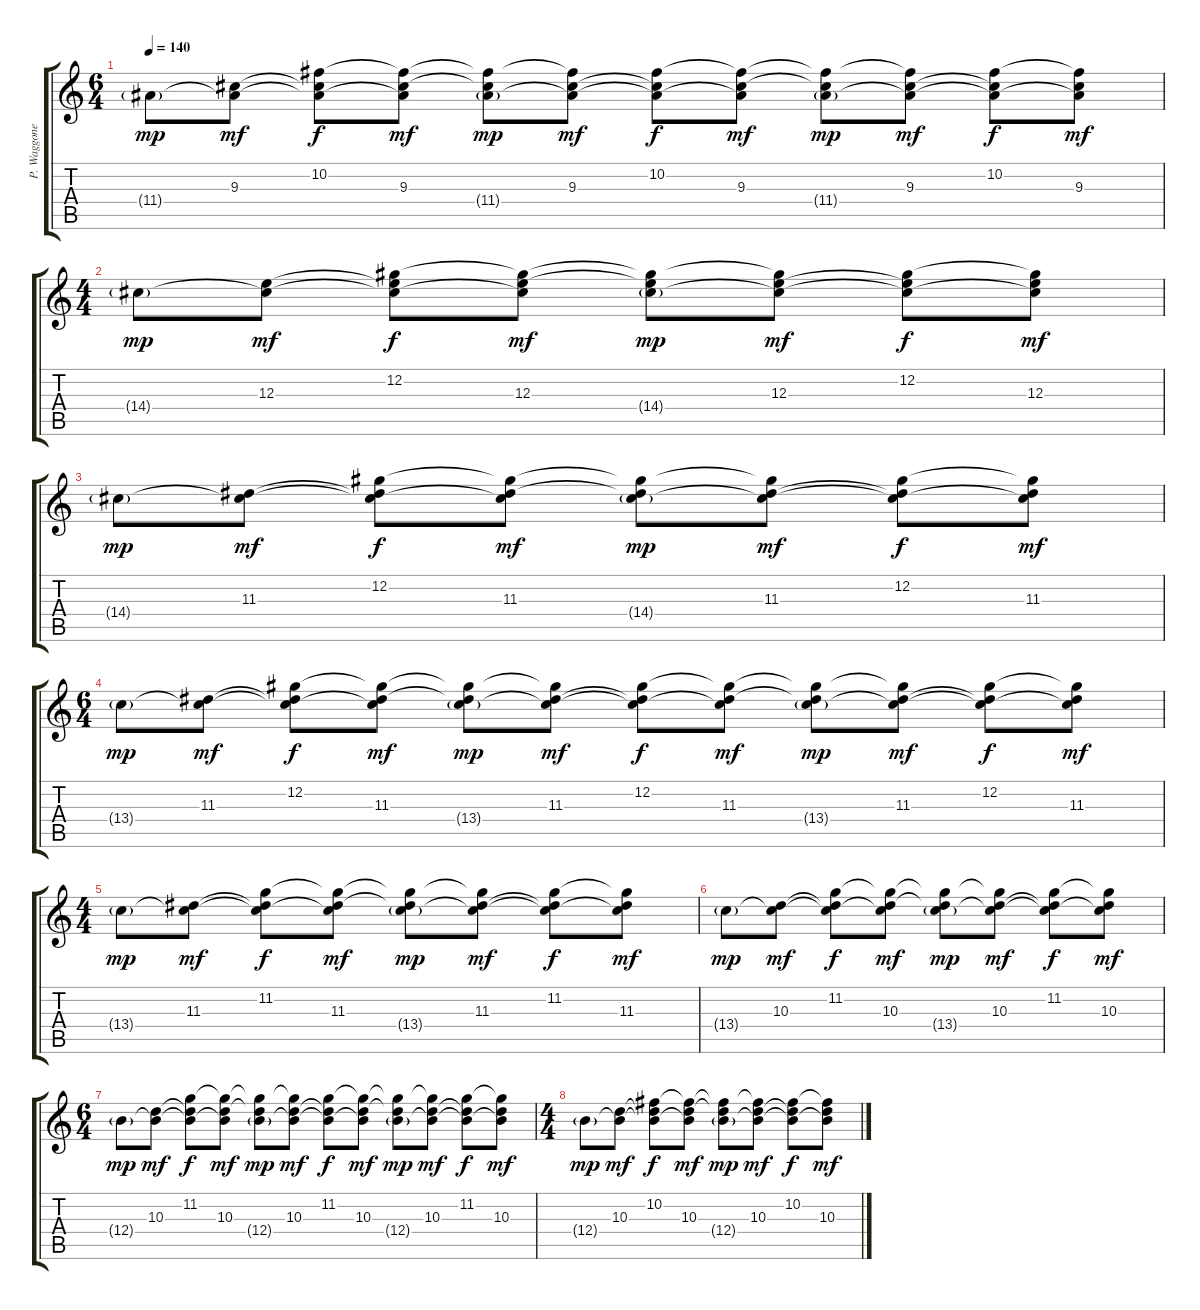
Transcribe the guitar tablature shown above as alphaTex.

\track ("P. Waggoner Lead Gtr." "P. Waggone") {instrument distortionguitar}
\staff {score tabs}
\tuning (Db4 Ab3 E3 B2 Gb2 Db2) {hide}
\ts (6 4)
\tempo 140
\clef g2
\ks c
11.4{g}.8{dy mp} (9.3 11.4{t}).8{dy mf} (10.2 9.3{t} 11.4{t}).8{dy f} (10.2{t} 9.3 11.4{t}).8{dy mf} (10.2{t} 9.3{t} 11.4{g}).8{dy mp} (10.2{t} 9.3 11.4{t}).8{dy mf} (10.2 9.3{t} 11.4{t}).8{dy f} (10.2{t} 9.3 11.4{t}).8{dy mf} (10.2{t} 9.3{t} 11.4{g}).8{dy mp} (10.2{t} 9.3 11.4{t}).8{dy mf} (10.2 9.3{t} 11.4{t}).8{dy f} (10.2{t} 9.3 11.4{t}).8{dy mf} |
\ts (4 4)
14.4{g}.8{dy mp} (12.3 14.4{t}).8{dy mf} (12.2 12.3{t} 14.4{t}).8{dy f} (12.2{t} 12.3 14.4{t}).8{dy mf} (12.2{t} 12.3{t} 14.4{g}).8{dy mp} (12.2{t} 12.3 14.4{t}).8{dy mf} (12.2 12.3{t} 14.4{t}).8{dy f} (12.2{t} 12.3 14.4{t}).8{dy mf} |
14.4{g}.8{dy mp} (11.3 14.4{t}).8{dy mf} (12.2 11.3{t} 14.4{t}).8{dy f} (12.2{t} 11.3 14.4{t}).8{dy mf} (12.2{t} 11.3{t} 14.4{g}).8{dy mp} (12.2{t} 11.3 14.4{t}).8{dy mf} (12.2 11.3{t} 14.4{t}).8{dy f} (12.2{t} 11.3 14.4{t}).8{dy mf} |
\ts (6 4)
13.4{g}.8{dy mp} (11.3 13.4{t}).8{dy mf} (12.2 11.3{t} 13.4{t}).8{dy f} (12.2{t} 11.3 13.4{t}).8{dy mf} (12.2{t} 11.3{t} 13.4{g}).8{dy mp} (12.2{t} 11.3 13.4{t}).8{dy mf} (12.2 11.3{t} 13.4{t}).8{dy f} (12.2{t} 11.3 13.4{t}).8{dy mf} (12.2{t} 11.3{t} 13.4{g}).8{dy mp} (12.2{t} 11.3 13.4{t}).8{dy mf} (12.2 11.3{t} 13.4{t}).8{dy f} (12.2{t} 11.3 13.4{t}).8{dy mf} |
\ts (4 4)
13.4{g}.8{dy mp} (11.3 13.4{t}).8{dy mf} (11.2 11.3{t} 13.4{t}).8{dy f} (11.2{t} 11.3 13.4{t}).8{dy mf} (11.2{t} 11.3{t} 13.4{g}).8{dy mp} (11.2{t} 11.3 13.4{t}).8{dy mf} (11.2 11.3{t} 13.4{t}).8{dy f} (11.2{t} 11.3 13.4{t}).8{dy mf} |
13.4{g}.8{dy mp} (10.3 13.4{t}).8{dy mf} (11.2 10.3{t} 13.4{t}).8{dy f} (11.2{t} 10.3 13.4{t}).8{dy mf} (11.2{t} 10.3{t} 13.4{g}).8{dy mp} (11.2{t} 10.3 13.4{t}).8{dy mf} (11.2 10.3{t} 13.4{t}).8{dy f} (11.2{t} 10.3 13.4{t}).8{dy mf} |
\ts (6 4)
12.4{g}.8{dy mp} (10.3 12.4{t}).8{dy mf} (11.2 10.3{t} 12.4{t}).8{dy f} (11.2{t} 10.3 12.4{t}).8{dy mf} (11.2{t} 10.3{t} 12.4{g}).8{dy mp} (11.2{t} 10.3 12.4{t}).8{dy mf} (11.2 10.3{t} 12.4{t}).8{dy f} (11.2{t} 10.3 12.4{t}).8{dy mf} (11.2{t} 10.3{t} 12.4{g}).8{dy mp} (11.2{t} 10.3 12.4{t}).8{dy mf} (11.2 10.3{t} 12.4{t}).8{dy f} (11.2{t} 10.3 12.4{t}).8{dy mf} |
\ts (4 4)
12.4{g}.8{dy mp} (10.3 12.4{t}).8{dy mf} (10.2 10.3{t} 12.4{t}).8{dy f} (10.2{t} 10.3 12.4{t}).8{dy mf} (10.2{t} 10.3{t} 12.4{g}).8{dy mp} (10.2{t} 10.3 12.4{t}).8{dy mf} (10.2 10.3{t} 12.4{t}).8{dy f} (10.2{t} 10.3 12.4{t}).8{dy mf}
